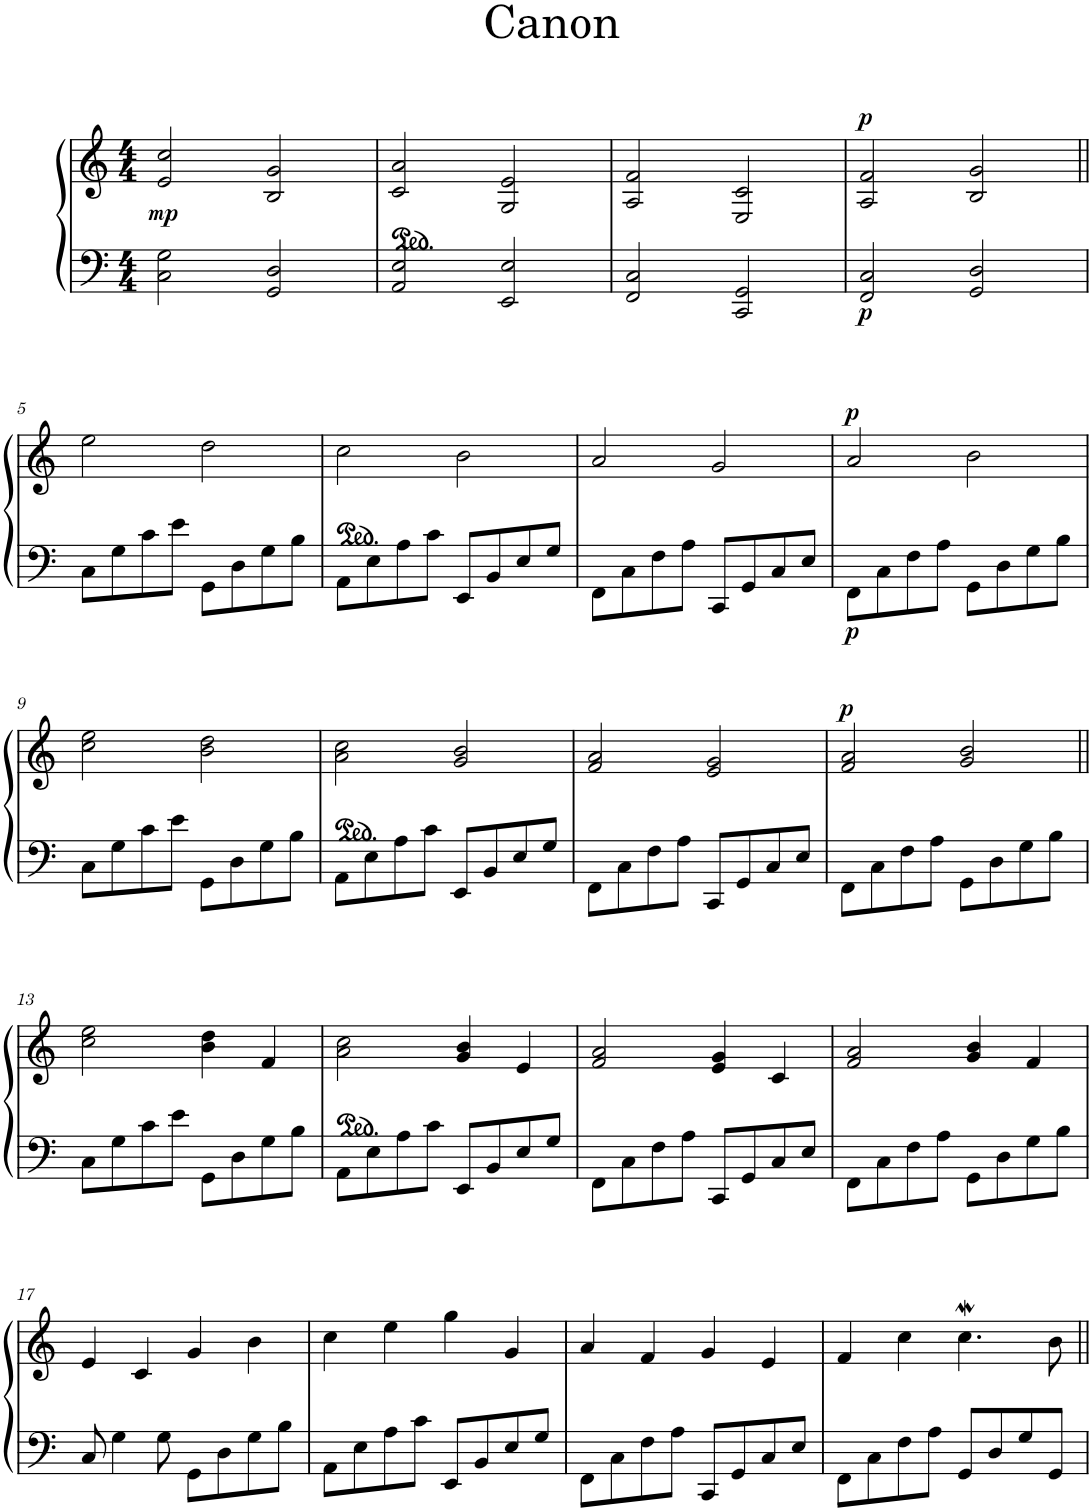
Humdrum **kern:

**kern	**kern	**dynam
*part1	*part1	*part1
*staff2	*staff1	*staff1/2
*I"Piano	*	*
*I'Pno	*	*
*clefF4	*clefG2	*
*k[]	*k[]	*
*M4/4	*M4/4	*
=1	=1	=1
!	!	!LO:DY:b
2C\ 2G\	2e/ 2cc/	mp
2GG/ 2D/	2B/ 2g/	.
=2	=2	=2
2AA/ 2E/	2c/ 2a/	.
2EE/ 2E/	2G/ 2e/	.
=3	=3	=3
2FF/ 2C/	2A/ 2f/	.
2CC/ 2GG/	2E/ 2c/	.
=4	=4	=4
!	!	!LO:DY:b=2
!	!	!LO:DY:n=1:a
2FF/ 2C/	2A/ 2f/	p p
2GG/ 2D/	2B/ 2g/	.
!!LO:LB:g=z
=5||	=5||	=5||
8C\L	2ee\	.
8G\	.	.
8c\	.	.
8e\J	.	.
8GG\L	2dd\	.
8D\	.	.
8G\	.	.
8B\J	.	.
=6	=6	=6
8AA\L	2cc\	.
8E\	.	.
8A\	.	.
8c\J	.	.
8EE/L	2b\	.
8BB/	.	.
8E/	.	.
8G/J	.	.
=7	=7	=7
8FF\L	2a/	.
8C\	.	.
8F\	.	.
8A\J	.	.
8CC/L	2g/	.
8GG/	.	.
8C/	.	.
8E/J	.	.
=8	=8	=8
!	!	!LO:DY:b=2
!	!	!LO:DY:n=1:a
8FF\L	2a/	p p
8C\	.	.
8F\	.	.
8A\J	.	.
8GG\L	2b\	.
8D\	.	.
8G\	.	.
8B\J	.	.
!!LO:LB:g=z
=9	=9	=9
8C\L	2cc\ 2ee\	.
8G\	.	.
8c\	.	.
8e\J	.	.
8GG\L	2b\ 2dd\	.
8D\	.	.
8G\	.	.
8B\J	.	.
=10	=10	=10
8AA\L	2a\ 2cc\	.
8E\	.	.
8A\	.	.
8c\J	.	.
8EE/L	2g/ 2b/	.
8BB/	.	.
8E/	.	.
8G/J	.	.
=11	=11	=11
8FF\L	2f/ 2a/	.
8C\	.	.
8F\	.	.
8A\J	.	.
8CC/L	2e/ 2g/	.
8GG/	.	.
8C/	.	.
8E/J	.	.
=12	=12	=12
!	!	!LO:DY:a
8FF\L	2f/ 2a/	p
8C\	.	.
8F\	.	.
8A\J	.	.
8GG\L	2g/ 2b/	.
8D\	.	.
8G\	.	.
8B\J	.	.
!!LO:LB:g=z
=13||	=13||	=13||
8C\L	2cc\ 2ee\	.
8G\	.	.
8c\	.	.
8e\J	.	.
8GG\L	4b\ 4dd\	.
8D\	.	.
8G\	4f/	.
8B\J	.	.
=14	=14	=14
8AA\L	2a\ 2cc\	.
8E\	.	.
8A\	.	.
8c\J	.	.
8EE/L	4g/ 4b/	.
8BB/	.	.
8E/	4e/	.
8G/J	.	.
=15	=15	=15
8FF\L	2f/ 2a/	.
8C\	.	.
8F\	.	.
8A\J	.	.
8CC/L	4e/ 4g/	.
8GG/	.	.
8C/	4c/	.
8E/J	.	.
=16	=16	=16
8FF\L	2f/ 2a/	.
8C\	.	.
8F\	.	.
8A\J	.	.
8GG\L	4g/ 4b/	.
8D\	.	.
8G\	4f/	.
8B\J	.	.
!!LO:LB:g=z
=17	=17	=17
8C/	4e/	.
4G\	.	.
.	4c/	.
8G\	.	.
8GG\L	4g/	.
8D\	.	.
8G\	4b\	.
8B\J	.	.
=18	=18	=18
8AA\L	4cc\	.
8E\	.	.
8A\	4ee\	.
8c\J	.	.
8EE/L	4gg\	.
8BB/	.	.
8E/	4g/	.
8G/J	.	.
=19	=19	=19
8FF\L	4a/	.
8C\	.	.
8F\	4f/	.
8A\J	.	.
8CC/L	4g/	.
8GG/	.	.
8C/	4e/	.
8E/J	.	.
=20	=20	=20
8FF\L	4f/	.
8C\	.	.
8F\	4cc\	.
8A\J	.	.
8GG/L	4.ccw\	.
8D/	.	.
8G/	.	.
8GG/J	8b\	.
=||	=||	=||
*-	*-	*-
